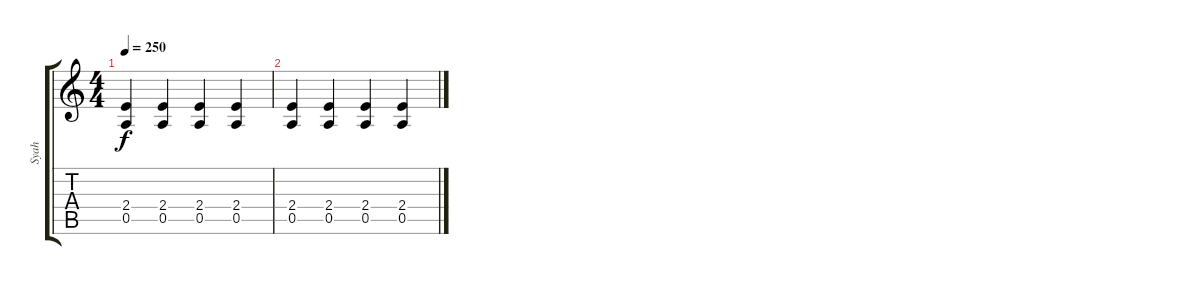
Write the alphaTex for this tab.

\track ("Syah" "Syah") {instrument distortionguitar}
\staff {score tabs}
\tuning (E4 B3 G3 D3 A2 E2) {hide}
\ts (4 4)
\tempo 250
\clef g2
\ks c
(2.4 0.5).4{dy f} (2.4 0.5).4 (2.4 0.5).4 (2.4 0.5).4 |
(2.4 0.5).4 (2.4 0.5).4 (2.4 0.5).4 (2.4 0.5).4
